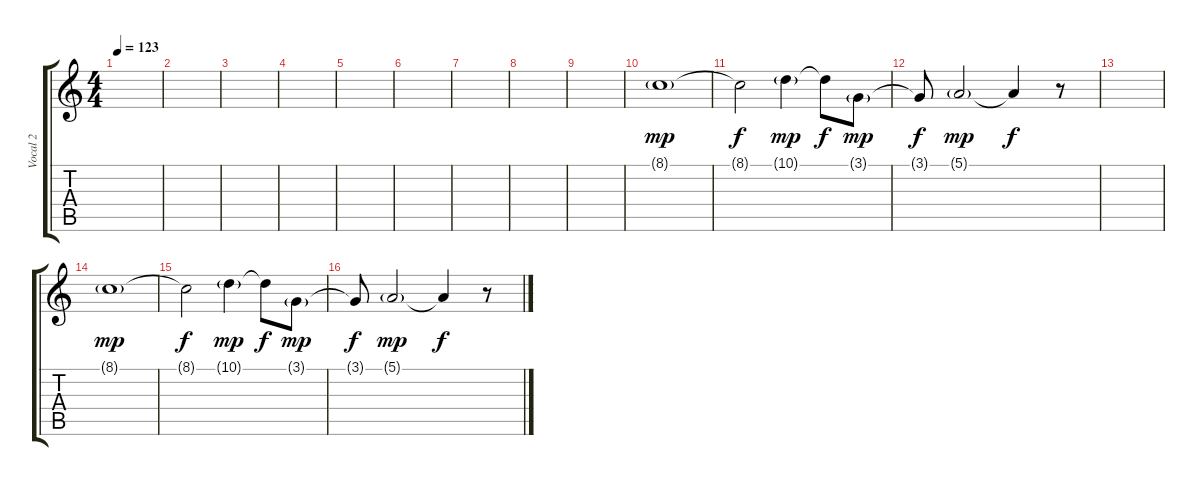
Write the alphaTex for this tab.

\track ("Vocal 2" "Vocal 2") {instrument lead6voice}
\staff {score tabs}
\tuning (E4 B3 G3 D3 A2 E2) {hide}
\ts (4 4)
\tempo 123
\clef g2
\ks c
|
|
|
|
|
|
|
|
|
8.1{g}.1{dy mp} |
8.1{t}.2{dy f} 10.1{g}.4{dy mp} 10.1{t}.8{dy f} 3.1{g}.8{dy mp} |
3.1{t}.8{dy f} 5.1{g}.2{dy mp} 5.1{t}.4{dy f} r.8 |
|
8.1{g}.1{dy mp} |
8.1{t}.2{dy f} 10.1{g}.4{dy mp} 10.1{t}.8{dy f} 3.1{g}.8{dy mp} |
3.1{t}.8{dy f} 5.1{g}.2{dy mp} 5.1{t}.4{dy f} r.8
